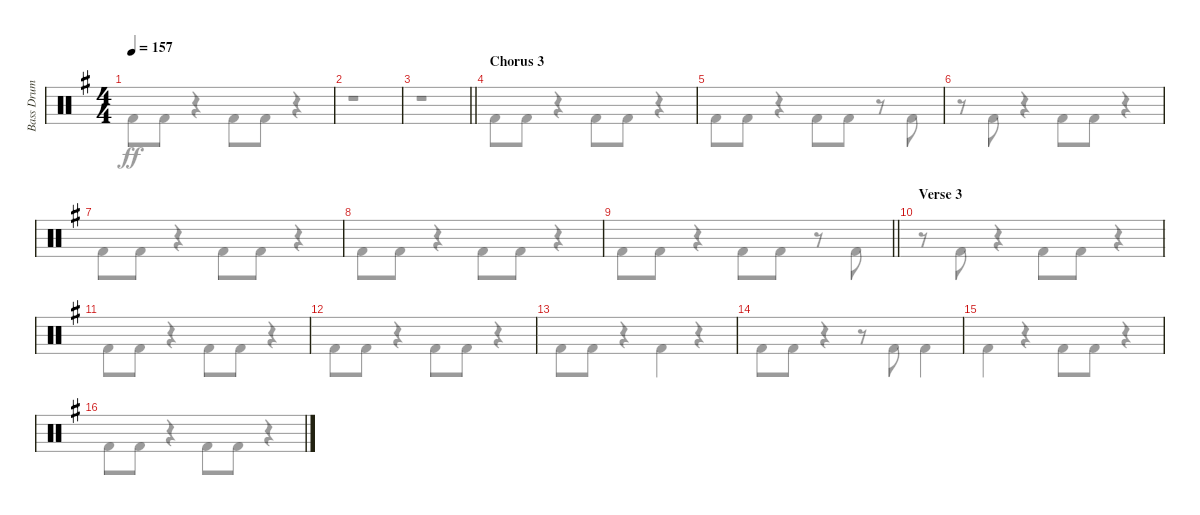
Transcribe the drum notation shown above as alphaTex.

\track ("Bass Drum" "Bass Drum") {instrument percussion}
\staff {score}
\articulation defaults
\voice
\ts (4 4)
\tempo 157
\clef neutral
\ks g
|
|
\barLineRight lightlight
|
\section ("" "Chorus 3")
|
|
|
|
|
\barLineRight lightlight
|
\section ("" "Verse 3")
|
|
|
|
|
|
\voice
\clef neutral
\ks g "Kick (hit) 2".8{dy ff} "Kick (hit) 2".8
r.4 "Kick (hit) 2".8 "Kick (hit) 2".8 r.4 |
r.1 |
\barLineRight lightlight
r.1 |
"Kick (hit) 2".8 "Kick (hit) 2".8 r.4 "Kick (hit) 2".8 "Kick (hit) 2".8 r.4 |
"Kick (hit) 2".8 "Kick (hit) 2".8 r.4 "Kick (hit) 2".8 "Kick (hit) 2".8 r.8 "Kick (hit) 2".8 |
r.8 "Kick (hit) 2".8 r.4 "Kick (hit) 2".8 "Kick (hit) 2".8 r.4 |
"Kick (hit) 2".8 "Kick (hit) 2".8 r.4 "Kick (hit) 2".8 "Kick (hit) 2".8 r.4 |
"Kick (hit) 2".8 "Kick (hit) 2".8 r.4 "Kick (hit) 2".8 "Kick (hit) 2".8 r.4 |
\barLineRight lightlight "Kick (hit) 2".8 "Kick (hit) 2".8
r.4 "Kick (hit) 2".8 "Kick (hit) 2".8 r.8 "Kick (hit) 2".8 |
r.8 "Kick (hit) 2".8 r.4 "Kick (hit) 2".8 "Kick (hit) 2".8 r.4 |
"Kick (hit) 2".8 "Kick (hit) 2".8 r.4 "Kick (hit) 2".8 "Kick (hit) 2".8 r.4 |
"Kick (hit) 2".8 "Kick (hit) 2".8 r.4 "Kick (hit) 2".8 "Kick (hit) 2".8 r.4 |
"Kick (hit) 2".8 "Kick (hit) 2".8 r.4 "Kick (hit) 2".4 r.4 |
"Kick (hit) 2".8 "Kick (hit) 2".8 r.4 r.8 "Kick (hit) 2".8 "Kick (hit) 2".4 |
"Kick (hit) 2".4 r.4 "Kick (hit) 2".8 "Kick (hit) 2".8 r.4 |
"Kick (hit) 2".8 "Kick (hit) 2".8 r.4 "Kick (hit) 2".8 "Kick (hit) 2".8 r.4
